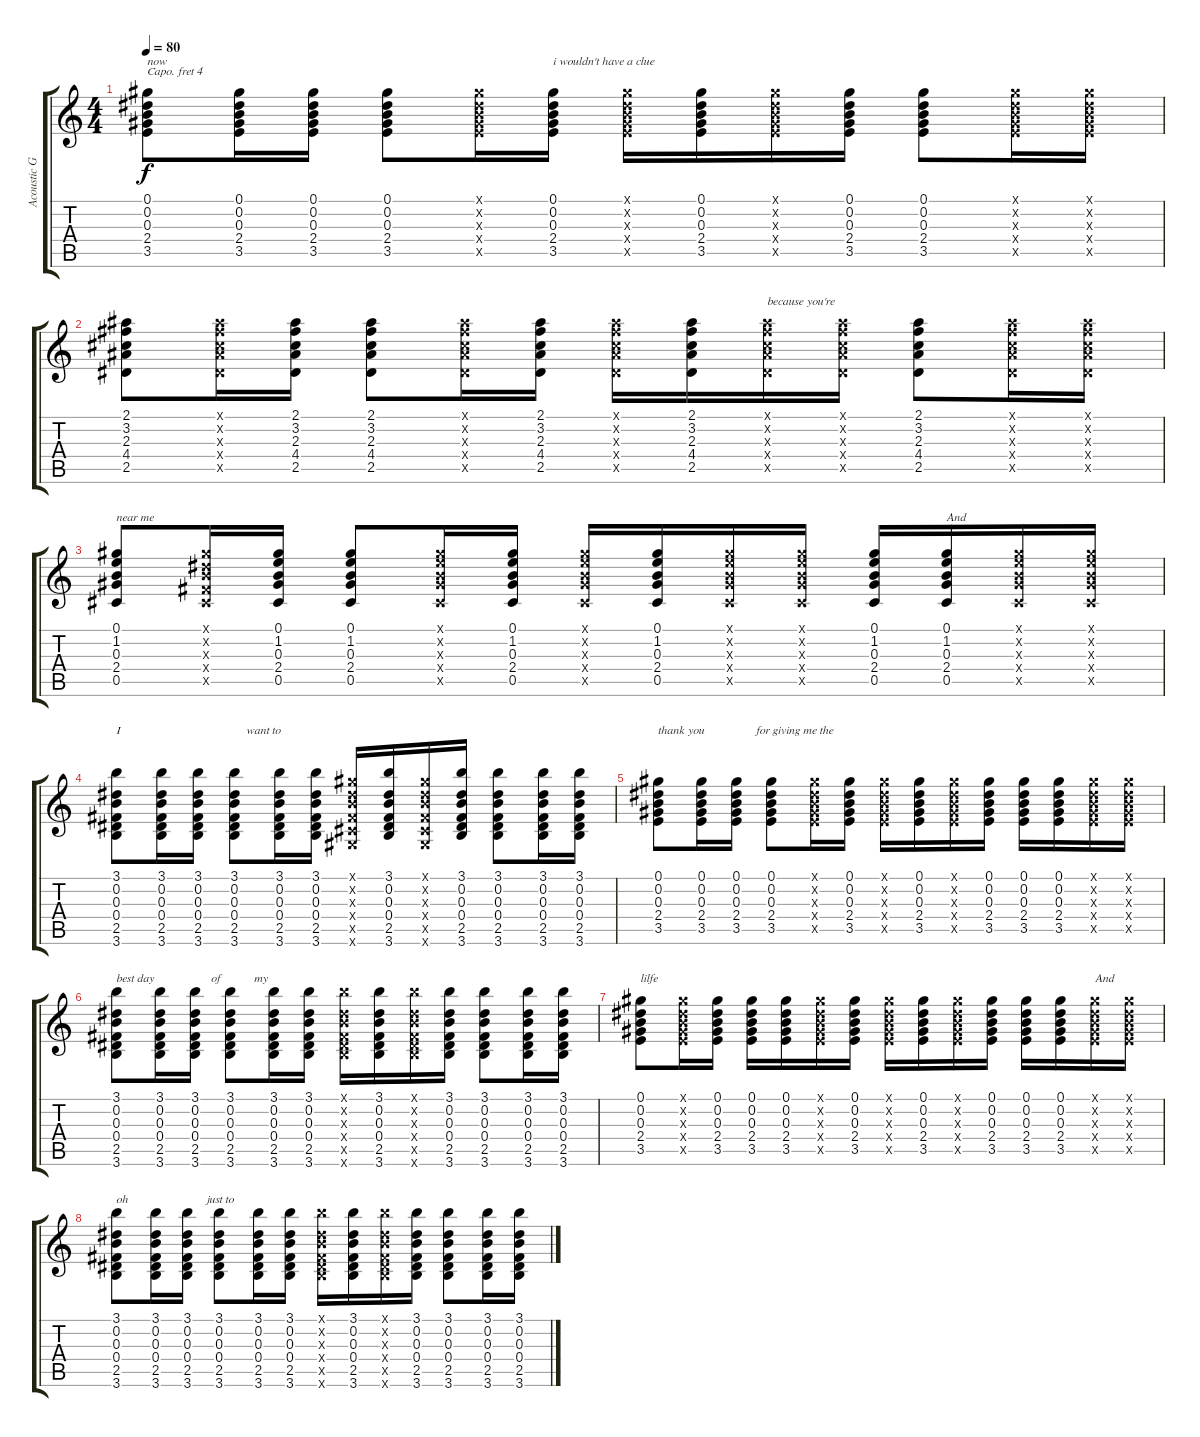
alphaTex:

\track ("Acoustic Guitar (Capo IV)" "Acoustic G") {instrument acousticguitarsteel}
\staff {score tabs}
\capo 4
\tuning (E4 B3 G3 D3 A2 E2) {hide}
\ts (4 4)
\tempo 80
\clef g2
\ks c
(0.1 0.2 0.3 2.4 3.5).8{txt "now" dy f} (0.1 0.2 0.3 2.4 3.5).16 (0.1 0.2 0.3 2.4 3.5).16 (0.1 0.2 0.3 2.4 3.5).8 (0.1{x} 0.2{x} 0.3{x} 2.4{x} 3.5{x}).16 (0.1 0.2 0.3 2.4 3.5).16{txt "i wouldn't have a clue"} (0.1{x} 0.2{x} 0.3{x} 2.4{x} 3.5{x}).16 (0.1 0.2 0.3 2.4 3.5).16 (0.1{x} 0.2{x} 0.3{x} 2.4{x} 3.5{x}).16 (0.1 0.2 0.3 2.4 3.5).16 (0.1 0.2 0.3 2.4 3.5).8 (0.1{x} 0.2{x} 0.3{x} 2.4{x} 3.5{x}).16 (0.1{x} 0.2{x} 0.3{x} 2.4{x} 3.5{x}).16 |
(2.1 3.2 2.3 4.4 2.5).8 (2.1{x} 3.2{x} 2.3{x} 4.4{x} 2.5{x}).16 (2.1 3.2 2.3 4.4 2.5).16 (2.1 3.2 2.3 4.4 2.5).8 (2.1{x} 3.2{x} 2.3{x} 4.4{x} 2.5{x}).16 (2.1 3.2 2.3 4.4 2.5).16 (2.1{x} 3.2{x} 2.3{x} 4.4{x} 2.5{x}).16 (2.1 3.2 2.3 4.4 2.5).16 (2.1{x} 3.2{x} 2.3{x} 4.4{x} 2.5{x}).16{txt "because you're"} (2.1{x} 3.2{x} 2.3{x} 4.4{x} 2.5{x}).16 (2.1 3.2 2.3 4.4 2.5).8 (2.1{x} 3.2{x} 2.3{x} 4.4{x} 2.5{x}).16 (2.1{x} 3.2{x} 2.3{x} 4.4{x} 2.5{x}).16 |
(0.1 1.2 0.3 2.4 0.5).8{txt "near me      "} (0.1{x} 0.2{x} 0.3{x} 0.4{x} 0.5{x}).16 (0.1 1.2 0.3 2.4 0.5).16 (0.1 1.2 0.3 2.4 0.5).8 (0.1{x} 1.2{x} 0.3{x} 2.4{x} 0.5{x}).16 (0.1 1.2 0.3 2.4 0.5).16 (0.1{x} 1.2{x} 0.3{x} 2.4{x} 0.5{x}).16 (0.1 1.2 0.3 2.4 0.5).16 (0.1{x} 1.2{x} 0.3{x} 2.4{x} 0.5{x}).16 (0.1{x} 1.2{x} 0.3{x} 2.4{x} 0.5{x}).16 (0.1 1.2 0.3 2.4 0.5).16 (0.1 1.2 0.3 2.4 0.5).16{txt "And"} (0.1{x} 1.2{x} 0.3{x} 2.4{x} 0.5{x}).16 (0.1{x} 1.2{x} 0.3{x} 2.4{x} 0.5{x}).16 |
(3.1 0.2 0.3 0.4 2.5 3.6).8{txt "I                                          want to"} (3.1 0.2 0.3 0.4 2.5 3.6).16 (3.1 0.2 0.3 0.4 2.5 3.6).16 (3.1 0.2 0.3 0.4 2.5 3.6).8 (3.1 0.2 0.3 0.4 2.5 3.6).16 (3.1 0.2 0.3 0.4 2.5 3.6).16 (0.1{x} 0.2{x} 0.3{x} 0.4{x} 0.5{x} 0.6{x}).16 (3.1 0.2 0.3 0.4 2.5 3.6).16 (0.1{x} 0.2{x} 0.3{x} 0.4{x} 0.5{x} 0.6{x}).16 (3.1 0.2 0.3 0.4 2.5 3.6).16 (3.1 0.2 0.3 0.4 2.5 3.6).8 (3.1 0.2 0.3 0.4 2.5 3.6).16 (3.1 0.2 0.3 0.4 2.5 3.6).16 |
(0.1 0.2 0.3 2.4 3.5).8{txt "thank you                 for giving me the "} (0.1 0.2 0.3 2.4 3.5).16 (0.1 0.2 0.3 2.4 3.5).16 (0.1 0.2 0.3 2.4 3.5).8 (0.1{x} 0.2{x} 0.3{x} 2.4{x} 3.5{x}).16 (0.1 0.2 0.3 2.4 3.5).16 (0.1{x} 0.2{x} 0.3{x} 2.4{x} 3.5{x}).16 (0.1 0.2 0.3 2.4 3.5).16 (0.1{x} 0.2{x} 0.3{x} 2.4{x} 3.5{x}).16 (0.1 0.2 0.3 2.4 3.5).16 (0.1 0.2 0.3 2.4 3.5).16 (0.1 0.2 0.3 2.4 3.5).16 (0.1{x} 0.2{x} 0.3{x} 2.4{x} 3.5{x}).16 (0.1{x} 0.2{x} 0.3{x} 2.4{x} 3.5{x}).16 |
(3.1 0.2 0.3 0.4 2.5 3.6).8{txt "best day                   of           my"} (3.1 0.2 0.3 0.4 2.5 3.6).16 (3.1 0.2 0.3 0.4 2.5 3.6).16 (3.1 0.2 0.3 0.4 2.5 3.6).8 (3.1 0.2 0.3 0.4 2.5 3.6).16 (3.1 0.2 0.3 0.4 2.5 3.6).16 (3.1{x} 0.2{x} 0.3{x} 0.4{x} 2.5{x} 3.6{x}).16 (3.1 0.2 0.3 0.4 2.5 3.6).16 (3.1{x} 0.2{x} 0.3{x} 0.4{x} 2.5{x} 3.6{x}).16 (3.1 0.2 0.3 0.4 2.5 3.6).16 (3.1 0.2 0.3 0.4 2.5 3.6).8 (3.1 0.2 0.3 0.4 2.5 3.6).16 (3.1 0.2 0.3 0.4 2.5 3.6).16 |
(0.1 0.2 0.3 2.4 3.5).8{txt "lilfe"} (0.1{x} 0.2{x} 0.3{x} 2.4{x} 3.5{x}).16 (0.1 0.2 0.3 2.4 3.5).16 (0.1 0.2 0.3 2.4 3.5).16 (0.1 0.2 0.3 2.4 3.5).16 (0.1{x} 0.2{x} 0.3{x} 2.4{x} 3.5{x}).16 (0.1 0.2 0.3 2.4 3.5).16 (0.1{x} 0.2{x} 0.3{x} 2.4{x} 3.5{x}).16 (0.1 0.2 0.3 2.4 3.5).16 (0.1{x} 0.2{x} 0.3{x} 2.4{x} 3.5{x}).16 (0.1 0.2 0.3 2.4 3.5).16 (0.1 0.2 0.3 2.4 3.5).16 (0.1 0.2 0.3 2.4 3.5).16 (0.1{x} 0.2{x} 0.3{x} 2.4{x} 3.5{x}).16{txt "And"} (0.1{x} 0.2{x} 0.3{x} 2.4{x} 3.5{x}).16 |
(3.1 0.2 0.3 0.4 2.5 3.6).8{txt "oh                          just to "} (3.1 0.2 0.3 0.4 2.5 3.6).16 (3.1 0.2 0.3 0.4 2.5 3.6).16 (3.1 0.2 0.3 0.4 2.5 3.6).8 (3.1 0.2 0.3 0.4 2.5 3.6).16 (3.1 0.2 0.3 0.4 2.5 3.6).16 (3.1{x} 0.2{x} 0.3{x} 0.4{x} 2.5{x} 3.6{x}).16 (3.1 0.2 0.3 0.4 2.5 3.6).16 (3.1{x} 0.2{x} 0.3{x} 0.4{x} 2.5{x} 3.6{x}).16 (3.1 0.2 0.3 0.4 2.5 3.6).16 (3.1 0.2 0.3 0.4 2.5 3.6).8 (3.1 0.2 0.3 0.4 2.5 3.6).16 (3.1 0.2 0.3 0.4 2.5 3.6).16
